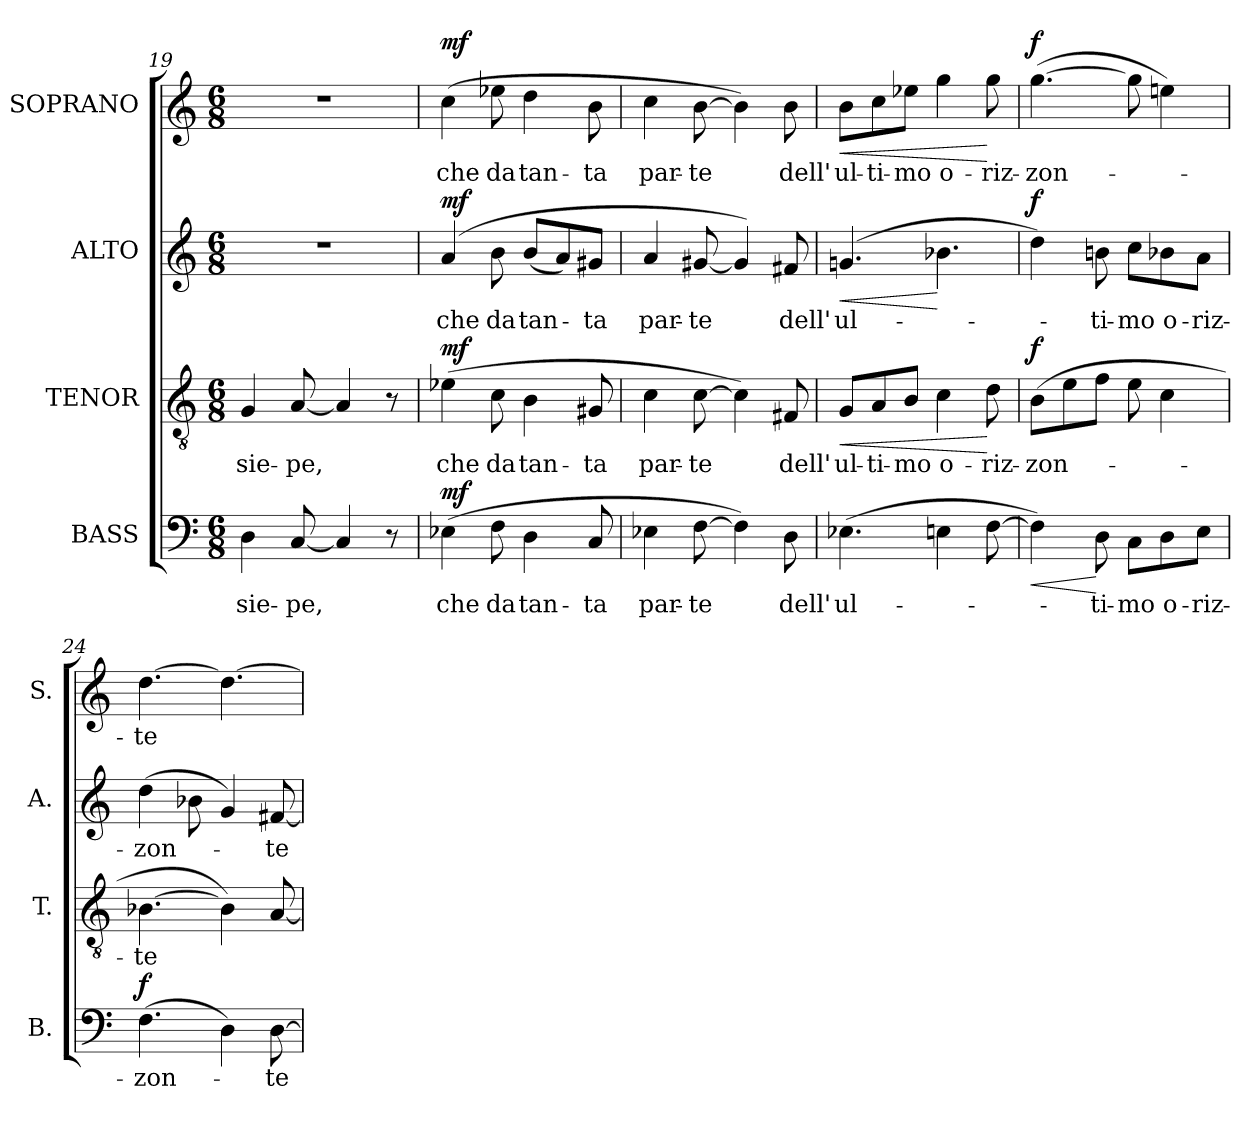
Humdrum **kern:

**kern	**text	**dynam	**kern	**text	**dynam	**kern	**text	**dynam	**kern	**text	**dynam
*part4	*part4	*part4	*part3	*part3	*part3	*part2	*part2	*part2	*part1	*part1	*part1
*staff4	*staff4	*staff4	*staff3	*staff3	*staff3	*staff2	*staff2	*staff2	*staff1	*staff1	*staff1
*I"BASS	*	*	*I"TENOR	*	*	*I"ALTO	*	*	*I"SOPRANO	*	*
*I'B.	*	*	*I'T.	*	*	*I'A.	*	*	*I'S.	*	*
*clefF4	*	*	*clefGv2	*	*	*clefG2	*	*	*clefG2	*	*
*	*	*	*ITrd7c12	*	*	*	*	*	*	*	*
*k[]	*	*	*k[]	*	*	*k[]	*	*	*k[]	*	*
*C:	*	*	*C:	*	*	*C:	*	*	*C:	*	*
*M6/8	*	*	*M6/8	*	*	*M6/8	*	*	*M6/8	*	*
=19	=19	=19	=19	=19	=19	=19	=19	=19	=19	=19	=19
!	!LO:LY:b:color=#000000	!	!	!	!	!	!	!	!	!	!
!	!	!	!	!LO:LY:b:color=#000000	!	!LO:N:vis=1	!	!	!LO:N:vis=1	!	!
4Di\	sie-	.	4GGi/	sie-	.	2.r	.	.	2.r	.	.
!	!LO:LY:b:color=#000000	!	!	!	!	!	!	!	!	!	!
!	!	!	!	!LO:LY:b:color=#000000	!	!	!	!	!	!	!
[<8Ci/	-pe,	.	[<8AAi/	-pe,	.	.	.	.	.	.	.
4Ci/]	.	.	4AAi/]	.	.	.	.	.	.	.	.
8r	.	.	8r	.	.	.	.	.	.	.	.
=20	=20	=20	=20	=20	=20	=20	=20	=20	=20	=20	=20
!	!LO:LY:b:color=#000000	!	!	!	!	!	!	!	!	!	!
!	!	!	!	!LO:LY:b:color=#000000	!	!	!	!	!	!	!
!	!	!	!	!	!	!	!LO:LY:b:color=#000000	!	!	!	!
!	!	!	!	!	!	!	!	!	!	!LO:LY:b:color=#000000	!
(4E-Xi\	che	mf	(4E-Xi\	che	mf	(4ai/	che	mf	(4cci\	che	mf
!	!LO:LY:b:color=#000000	!	!	!	!	!	!	!	!	!	!
!	!	!	!	!LO:LY:b:color=#000000	!	!	!	!	!	!	!
!	!	!	!	!	!	!	!LO:LY:b:color=#000000	!	!	!	!
!	!	!	!	!	!	!	!	!	!	!LO:LY:b:color=#000000	!
8Fi\	da	.	8Ci\	da	.	8bi\	da	.	8ee-Xi\	da	.
!	!LO:LY:b:color=#000000	!	!	!	!	!	!	!	!	!	!
!	!	!	!	!LO:LY:b:color=#000000	!	!	!	!	!	!	!
!	!	!	!	!	!	!	!LO:LY:b:color=#000000	!	!	!	!
!	!	!	!	!	!	!	!	!	!	!LO:LY:b:color=#000000	!
4Di\	tan-	.	4BBi\	tan-	.	(8bi/L	tan-	.	4ddi\	tan-	.
.	.	.	.	.	.	8ai/)	.	.	.	.	.
!	!LO:LY:b:color=#000000	!	!	!	!	!	!	!	!	!	!
!	!	!	!	!LO:LY:b:color=#000000	!	!	!	!	!	!	!
!	!	!	!	!	!	!	!LO:LY:b:color=#000000	!	!	!	!
!	!	!	!	!	!	!	!	!	!	!LO:LY:b:color=#000000	!
8Ci/	-ta	.	8GG#Xi/	-ta	.	8g#Xi/J	-ta	.	8bi\	-ta	.
=21	=21	=21	=21	=21	=21	=21	=21	=21	=21	=21	=21
!	!LO:LY:b:color=#000000	!	!	!	!	!	!	!	!	!	!
!	!	!	!	!LO:LY:b:color=#000000	!	!	!	!	!	!	!
!	!	!	!	!	!	!	!LO:LY:b:color=#000000	!	!	!	!
!	!	!	!	!	!	!	!	!	!	!LO:LY:b:color=#000000	!
4E-Xi\	par-	.	4Ci\	par-	.	4ai/	par-	.	4cci\	par-	.
!	!LO:LY:b:color=#000000	!	!	!	!	!	!	!	!	!	!
!	!	!	!	!LO:LY:b:color=#000000	!	!	!	!	!	!	!
!	!	!	!	!	!	!	!LO:LY:b:color=#000000	!	!	!	!
!	!	!	!	!	!	!	!	!	!	!LO:LY:b:color=#000000	!
[>8Fi\	-te	.	[>8Ci\	-te	.	[<8g#Xi/	-te	.	[>8bi\	-te	.
4Fi\])	.	.	4Ci\])	.	.	4g#i/])	.	.	4bi\])	.	.
!	!LO:LY:b:color=#000000	!	!	!	!	!	!	!	!	!	!
!	!	!	!	!LO:LY:b:color=#000000	!	!	!	!	!	!	!
!	!	!	!	!	!	!	!LO:LY:b:color=#000000	!	!	!	!
!	!	!	!	!	!	!	!	!	!	!LO:LY:b:color=#000000	!
8Di\	dell'	.	8FF#Xi/	dell'	.	8f#Xi/	dell'	.	8bi\	dell'	.
=22	=22	=22	=22	=22	=22	=22	=22	=22	=22	=22	=22
!	!LO:LY:b:color=#000000	!	!	!	!	!	!	!	!	!	!
!	!	!	!	!LO:LY:b:color=#000000	!LO:HP:b	!	!	!	!	!	!
!	!	!	!	!	!	!	!LO:LY:b:color=#000000	!LO:HP:b	!	!	!
!	!	!	!	!	!	!	!	!	!	!LO:LY:b:color=#000000	!LO:HP:b
(4.E-Xi\	ul-	.	8GGi/L	ul-	<	(4.gni/	ul-	<	8bi\L	ul-	<
!	!	!	!	!LO:LY:b:color=#000000	!	!	!	!	!	!	!
!	!	!	!	!	!	!	!	!	!	!LO:LY:b:color=#000000	!
.	.	.	8AAi/	-ti-	.	.	.	.	8cci\	-ti-	.
!	!	!	!	!LO:LY:b:color=#000000	!	!	!	!	!	!	!
!	!	!	!	!	!	!	!	!	!	!LO:LY:b:color=#000000	!
.	.	.	8BBi/J	-mo	.	.	.	.	8ee-Xi\J	-mo	.
!	!	!	!	!LO:LY:b:color=#000000	!	!	!	!	!	!	!
!	!	!	!	!	!	!	!	!	!	!LO:LY:b:color=#000000	!
4Eni\	.	.	4Ci\	o-	.	4.b-Xi\	.	[	4ggi\	o-	.
!	!	!	!	!LO:LY:b:color=#000000	!	!	!	!	!	!	!
!	!	!	!	!	!	!	!	!	!	!LO:LY:b:color=#000000	!
[>8Fi\	.	.	8Di\	-riz-	[	.	.	.	8ggi\	-riz-	[
=23	=23	=23	=23	=23	=23	=23	=23	=23	=23	=23	=23
!	!	!LO:HP:b	!	!	!	!	!	!	!	!	!
!	!	!	!	!LO:LY:b:color=#000000	!	!	!	!	!	!	!
!	!	!	!	!	!	!	!	!	!	!LO:LY:b:color=#000000	!
4Fi\])	.	<	(8BBi\L	-zon-	f	4ddi\)	.	f	([>4.ggi\	-zon-	f
.	.	.	8Ei\	.	.	.	.	.	.	.	.
!	!LO:LY:b:color=#000000	!	!	!	!	!	!	!	!	!	!
!	!	!	!	!	!	!	!LO:LY:b:color=#000000	!	!	!	!
8Di\	-ti-	[	8Fi\J	.	.	8bni\	-ti-	.	.	.	.
!	!LO:LY:b:color=#000000	!	!	!	!	!	!	!	!	!	!
!	!	!	!	!	!	!	!LO:LY:b:color=#000000	!	!	!	!
8Ci\L	-mo	.	8Ei\	.	.	8cci\L	-mo	.	8ggi\]	.	.
!	!LO:LY:b:color=#000000	!	!	!	!	!	!	!	!	!	!
!	!	!	!	!	!	!	!LO:LY:b:color=#000000	!	!	!	!
8Di\	o-	.	4Ci\	.	.	8b-Xi\	o-	.	4eeni\)	.	.
!	!LO:LY:b:color=#000000	!	!	!	!	!	!	!	!	!	!
!	!	!	!	!	!	!	!LO:LY:b:color=#000000	!	!	!	!
8Ei\J	-riz-	.	.	.	.	8ai\J	-riz-	.	.	.	.
=24	=24	=24	=24	=24	=24	=24	=24	=24	=24	=24	=24
!	!LO:LY:b:color=#000000	!	!	!	!	!	!	!	!	!	!
!	!	!	!	!LO:LY:b:color=#000000	!	!	!	!	!	!	!
!	!	!	!	!	!	!	!LO:LY:b:color=#000000	!	!	!	!
!	!	!	!	!	!	!	!	!	!	!LO:LY:b:color=#000000	!
(4.Fi\	-zon-	f	[>4.BB-Xi\	-te	.	(4ddi\	-zon-	.	[>4.ddi\	-te	.
.	.	.	.	.	.	8b-Xi\	.	.	.	.	.
4Di\)	.	.	4BB-i\])	.	.	4gi/)	.	.	4.ddi\_>	.	.
!	!LO:LY:b:color=#000000	!	!	!	!	!	!	!	!	!	!
!	!	!	!	!	!	!	!LO:LY:b:color=#000000	!	!	!	!
[>8Di\	-te	.	[<8AAi/	.	.	[<8f#Xi/	-te	.	.	.	.
=	=	=	=	=	=	=	=	=	=	=	=
*-	*-	*-	*-	*-	*-	*-	*-	*-	*-	*-	*-
